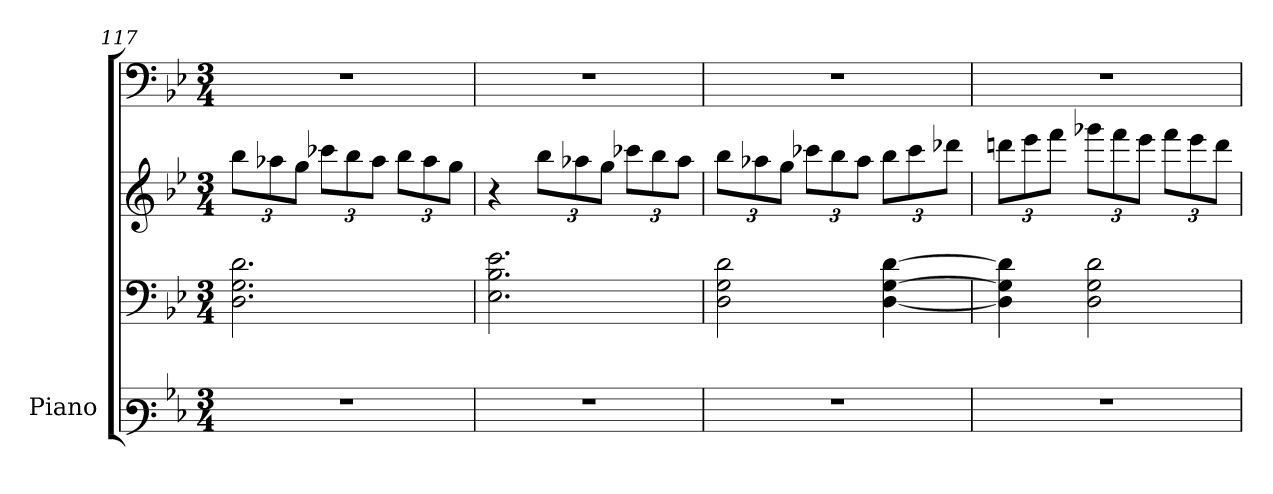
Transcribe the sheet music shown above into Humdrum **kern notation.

**kern	**kern	**kern	**kern
*part1	*part1	*part1	*part1
*staff4	*staff3	*staff2	*staff1
*I"Piano	*	*	*
*I'Pno.	*	*	*
*clefF3	*clefF4	*clefG2	*clefF4
*k[b-e-]	*k[b-e-]	*k[b-e-]	*k[b-e-]
*M3/4	*M3/4	*M3/4	*M3/4
*	*	*Xbrackettup	*
=117	=117	=117	=117
2.r	2.D\ 2.G\ 2.d\	12bb-\L	2.r
.	.	12aa-X\	.
.	.	12gg\J	.
.	.	12ccc-X\L	.
.	.	12bb-\	.
.	.	12aa-\J	.
.	.	12bb-\L	.
.	.	12aa-\	.
.	.	12gg\J	.
=118	=118	=118	=118
2.r	2.E-\ 2.B-\ 2.e-\	4r	2.r
.	.	12bb-\L	.
.	.	12aa-X\	.
.	.	12gg\J	.
.	.	12ccc-X\L	.
.	.	12bb-\	.
.	.	12aa-\J	.
!!LO:LB:g=z
=119	=119	=119	=119
2.r	2D\ 2G\ 2d\	12bb-\L	2.r
.	.	12aa-X\	.
.	.	12gg\J	.
.	.	12ccc-X\L	.
.	.	12bb-\	.
.	.	12aa-\J	.
.	[4D\ [4G\ [4d\	12bb-\L	.
.	.	12ccc-\	.
.	.	12ddd-X\J	.
=120	=120	=120	=120
2.r	4D\] 4G\] 4d\]	12dddn\L	2.r
.	.	12eee-\	.
.	.	12fff\J	.
.	2D\ 2G\ 2d\	12ggg-X\L	.
.	.	12fff\	.
.	.	12eee-\J	.
.	.	12fff\L	.
.	.	12eee-\	.
.	.	12ddd\J	.
=	=	=	=
*-	*-	*-	*-
